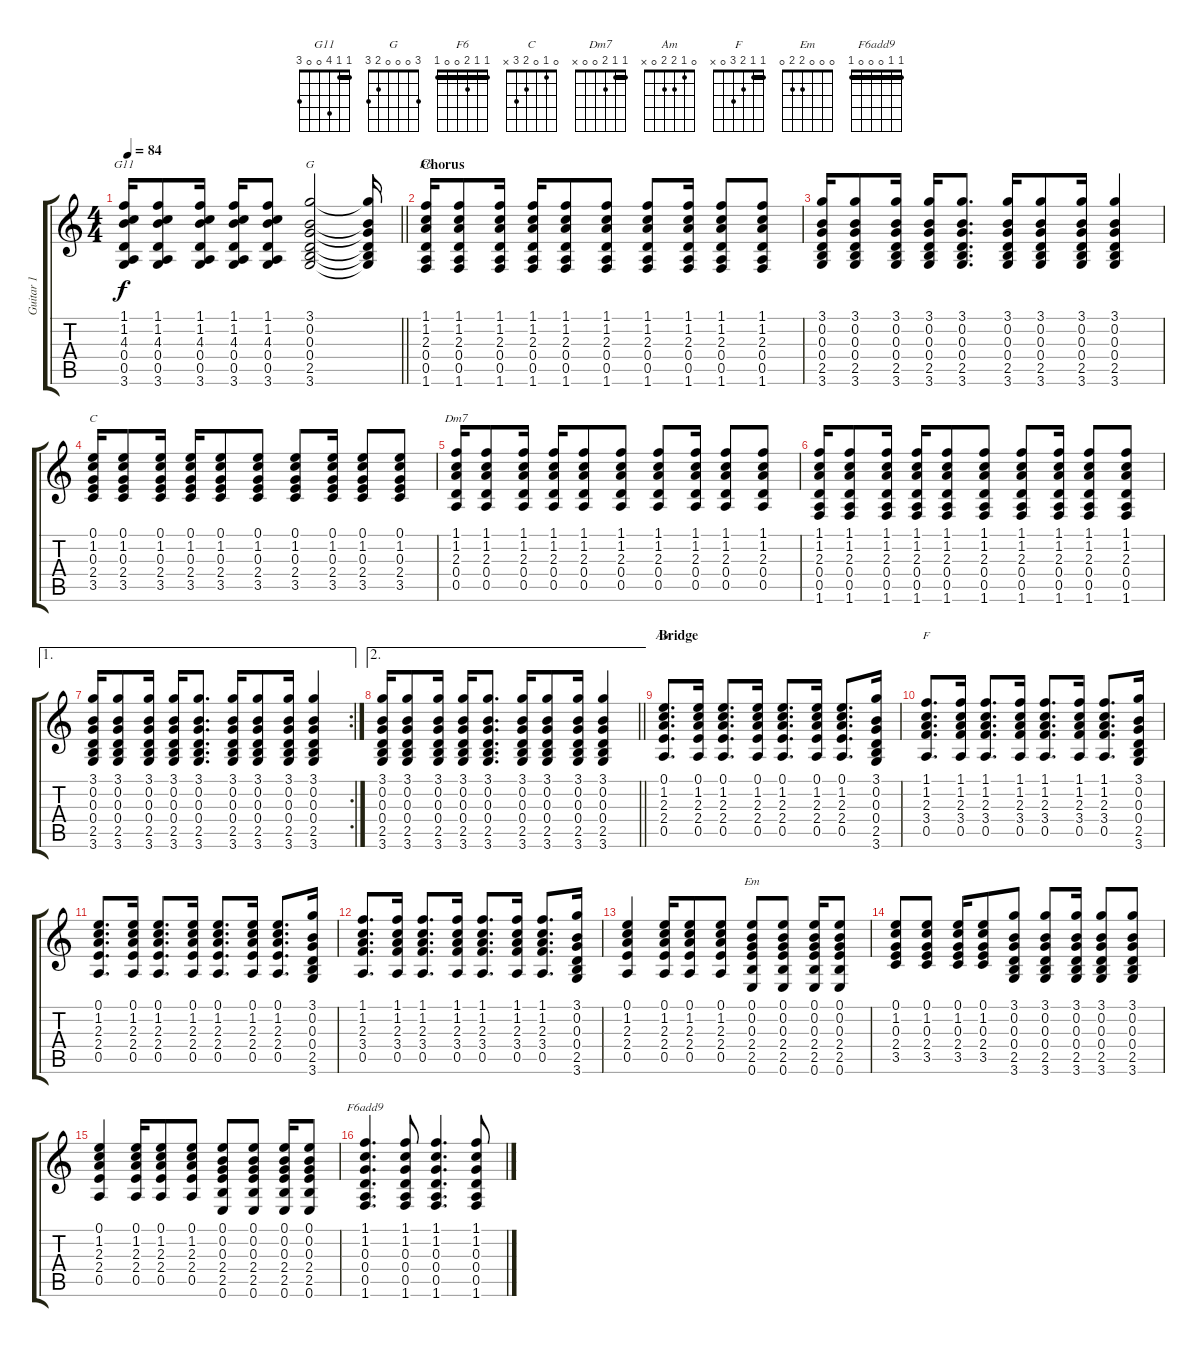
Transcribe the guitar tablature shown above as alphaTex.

\track ("Guitar 1" "Guitar 1") {instrument acousticguitarsteel}
\staff {score tabs}
\tuning (E4 B3 G3 D3 A2 E2) {hide}
\chord ("G11" 1 1 4 0 0 3) {barre 1}
\chord ("G" 3 0 0 0 2 3)
\chord ("F6" 1 1 2 0 0 1) {barre 1}
\chord ("C" 0 1 0 2 3 x)
\chord ("Dm7" 1 1 2 0 0 x) {barre 1}
\chord ("Am" 0 1 2 2 0 x)
\chord ("F" 1 1 2 3 0 x) {barre 1}
\chord ("Em" 0 0 0 2 2 0)
\chord ("F6add9" 1 1 0 0 0 1) {barre 1}
\ts (4 4)
\tempo 84
\clef g2
\barLineRight lightlight
\ks c
(1.1 1.2 4.3 0.4 0.5 3.6).16{ch "G11" dy f} (1.1 1.2 4.3 0.4 0.5 3.6).8 (1.1 1.2 4.3 0.4 0.5 3.6).16 (1.1 1.2 4.3 0.4 0.5 3.6).16 (1.1 1.2 4.3 0.4 0.5 3.6).8 (3.1 0.2 0.3 0.4 2.5 3.6).2{ch "G"} (3.1{t} 0.2{t} 0.3{t} 0.4{t} 2.5{t} 3.6{t}).16 |
\section ("" "Chorus")
(1.1 1.2 2.3 0.4 0.5 1.6).16{ch "F6"} (1.1 1.2 2.3 0.4 0.5 1.6).8 (1.1 1.2 2.3 0.4 0.5 1.6).16 (1.1 1.2 2.3 0.4 0.5 1.6).16 (1.1 1.2 2.3 0.4 0.5 1.6).8 (1.1 1.2 2.3 0.4 0.5 1.6).8 (1.1 1.2 2.3 0.4 0.5 1.6).8 (1.1 1.2 2.3 0.4 0.5 1.6).16 (1.1 1.2 2.3 0.4 0.5 1.6).8 (1.1 1.2 2.3 0.4 0.5 1.6).8 |
(3.1 0.2 0.3 0.4 2.5 3.6).16 (3.1 0.2 0.3 0.4 2.5 3.6).8 (3.1 0.2 0.3 0.4 2.5 3.6).16 (3.1 0.2 0.3 0.4 2.5 3.6).16 (3.1 0.2 0.3 0.4 2.5 3.6).8{d} (3.1 0.2 0.3 0.4 2.5 3.6).16 (3.1 0.2 0.3 0.4 2.5 3.6).8 (3.1 0.2 0.3 0.4 2.5 3.6).16 (3.1 0.2 0.3 0.4 2.5 3.6).4 |
(0.1 1.2 0.3 2.4 3.5).16{ch "C"} (0.1 1.2 0.3 2.4 3.5).8 (0.1 1.2 0.3 2.4 3.5).16 (0.1 1.2 0.3 2.4 3.5).16 (0.1 1.2 0.3 2.4 3.5).8 (0.1 1.2 0.3 2.4 3.5).8 (0.1 1.2 0.3 2.4 3.5).8 (0.1 1.2 0.3 2.4 3.5).16 (0.1 1.2 0.3 2.4 3.5).8 (0.1 1.2 0.3 2.4 3.5).8 |
(1.1 1.2 2.3 0.4 0.5).16{ch "Dm7"} (1.1 1.2 2.3 0.4 0.5).8 (1.1 1.2 2.3 0.4 0.5).16 (1.1 1.2 2.3 0.4 0.5).16 (1.1 1.2 2.3 0.4 0.5).8 (1.1 1.2 2.3 0.4 0.5).8 (1.1 1.2 2.3 0.4 0.5).8 (1.1 1.2 2.3 0.4 0.5).16 (1.1 1.2 2.3 0.4 0.5).8 (1.1 1.2 2.3 0.4 0.5).8 |
(1.1 1.2 2.3 0.4 0.5 1.6).16 (1.1 1.2 2.3 0.4 0.5 1.6).8 (1.1 1.2 2.3 0.4 0.5 1.6).16 (1.1 1.2 2.3 0.4 0.5 1.6).16 (1.1 1.2 2.3 0.4 0.5 1.6).8 (1.1 1.2 2.3 0.4 0.5 1.6).8 (1.1 1.2 2.3 0.4 0.5 1.6).8 (1.1 1.2 2.3 0.4 0.5 1.6).16 (1.1 1.2 2.3 0.4 0.5 1.6).8 (1.1 1.2 2.3 0.4 0.5 1.6).8 |
\ae 1
\rc 2
(3.1 0.2 0.3 0.4 2.5 3.6).16 (3.1 0.2 0.3 0.4 2.5 3.6).8 (3.1 0.2 0.3 0.4 2.5 3.6).16 (3.1 0.2 0.3 0.4 2.5 3.6).16 (3.1 0.2 0.3 0.4 2.5 3.6).8{d} (3.1 0.2 0.3 0.4 2.5 3.6).16 (3.1 0.2 0.3 0.4 2.5 3.6).8 (3.1 0.2 0.3 0.4 2.5 3.6).16 (3.1 0.2 0.3 0.4 2.5 3.6).4 |
\ae 2
\barLineRight lightlight
(3.1 0.2 0.3 0.4 2.5 3.6).16 (3.1 0.2 0.3 0.4 2.5 3.6).8 (3.1 0.2 0.3 0.4 2.5 3.6).16 (3.1 0.2 0.3 0.4 2.5 3.6).16 (3.1 0.2 0.3 0.4 2.5 3.6).8{d} (3.1 0.2 0.3 0.4 2.5 3.6).16 (3.1 0.2 0.3 0.4 2.5 3.6).8 (3.1 0.2 0.3 0.4 2.5 3.6).16 (3.1 0.2 0.3 0.4 2.5 3.6).4 |
\section ("" "Bridge")
(0.1 1.2 2.3 2.4 0.5).8{d ch "Am"} (0.1 1.2 2.3 2.4 0.5).16 (0.1 1.2 2.3 2.4 0.5).8{d} (0.1 1.2 2.3 2.4 0.5).16 (0.1 1.2 2.3 2.4 0.5).8{d} (0.1 1.2 2.3 2.4 0.5).16 (0.1 1.2 2.3 2.4 0.5).8{d} (3.1 0.2 0.3 0.4 2.5 3.6).16 |
(1.1 1.2 2.3 3.4 0.5).8{d ch "F"} (1.1 1.2 2.3 3.4 0.5).16 (1.1 1.2 2.3 3.4 0.5).8{d} (1.1 1.2 2.3 3.4 0.5).16 (1.1 1.2 2.3 3.4 0.5).8{d} (1.1 1.2 2.3 3.4 0.5).16 (1.1 1.2 2.3 3.4 0.5).8{d} (3.1 0.2 0.3 0.4 2.5 3.6).16 |
(0.1 1.2 2.3 2.4 0.5).8{d} (0.1 1.2 2.3 2.4 0.5).16 (0.1 1.2 2.3 2.4 0.5).8{d} (0.1 1.2 2.3 2.4 0.5).16 (0.1 1.2 2.3 2.4 0.5).8{d} (0.1 1.2 2.3 2.4 0.5).16 (0.1 1.2 2.3 2.4 0.5).8{d} (3.1 0.2 0.3 0.4 2.5 3.6).16 |
(1.1 1.2 2.3 3.4 0.5).8{d} (1.1 1.2 2.3 3.4 0.5).16 (1.1 1.2 2.3 3.4 0.5).8{d} (1.1 1.2 2.3 3.4 0.5).16 (1.1 1.2 2.3 3.4 0.5).8{d} (1.1 1.2 2.3 3.4 0.5).16 (1.1 1.2 2.3 3.4 0.5).8{d} (3.1 0.2 0.3 0.4 2.5 3.6).16 |
(0.1 1.2 2.3 2.4 0.5).4 (0.1 1.2 2.3 2.4 0.5).16 (0.1 1.2 2.3 2.4 0.5).8 (0.1 1.2 2.3 2.4 0.5).8 (0.1 0.2 0.3 2.4 2.5 0.6).8{ch "Em"} (0.1 0.2 0.3 2.4 2.5 0.6).8 (0.1 0.2 0.3 2.4 2.5 0.6).16 (0.1 0.2 0.3 2.4 2.5 0.6).8 |
(0.1 1.2 0.3 2.4 3.5).8 (0.1 1.2 0.3 2.4 3.5).8 (0.1 1.2 0.3 2.4 3.5).16 (0.1 1.2 0.3 2.4 3.5).8 (3.1 0.2 0.3 0.4 2.5 3.6).8 (3.1 0.2 0.3 0.4 2.5 3.6).8 (3.1 0.2 0.3 0.4 2.5 3.6).16 (3.1 0.2 0.3 0.4 2.5 3.6).8 (3.1 0.2 0.3 0.4 2.5 3.6).8 |
(0.1 1.2 2.3 2.4 0.5).4 (0.1 1.2 2.3 2.4 0.5).16 (0.1 1.2 2.3 2.4 0.5).8 (0.1 1.2 2.3 2.4 0.5).8 (0.1 0.2 0.3 2.4 2.5 0.6).8 (0.1 0.2 0.3 2.4 2.5 0.6).8 (0.1 0.2 0.3 2.4 2.5 0.6).16 (0.1 0.2 0.3 2.4 2.5 0.6).8 |
(1.1 1.2 0.3 0.4 0.5 1.6).4{d ch "F6add9"} (1.1 1.2 0.3 0.4 0.5 1.6).8 (1.1 1.2 0.3 0.4 0.5 1.6).4{d} (1.1 1.2 0.3 0.4 0.5 1.6).8
